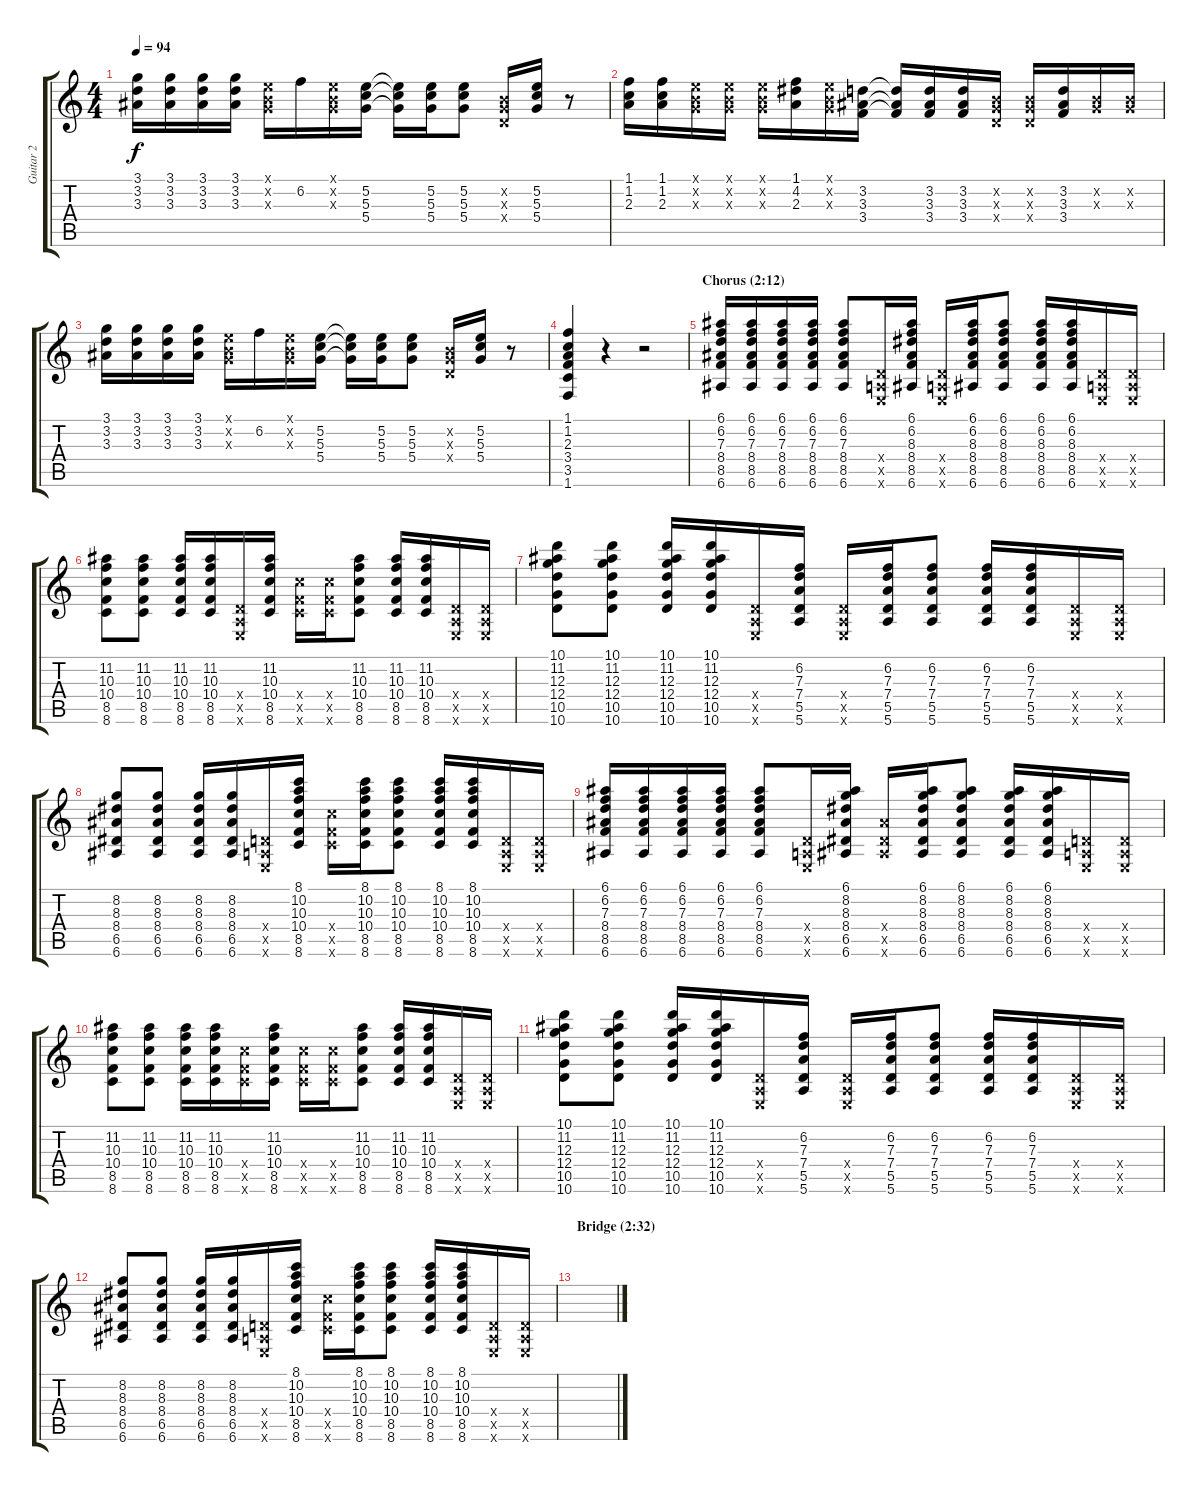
\track ("Guitar 2" "Guitar 2") {instrument distortionguitar}
\staff {score tabs}
\tuning (E4 B3 G3 D3 A2 E2) {hide}
\ts (4 4)
\tempo 94
\clef g2
\ks c
(3.1 3.2 3.3).16{dy f} (3.1 3.2 3.3).16 (3.1 3.2 3.3).16 (3.1 3.2 3.3).16 (0.1{x} 0.2{x} 0.3{x}).16 6.2.16 (0.1{x} 0.2{x} 0.3{x}).16 (5.2 5.3 5.4).16 (5.2{t} 5.3{t} 5.4{t}).16 (5.2 5.3 5.4).16 (5.2 5.3 5.4).8 (0.2{x} 0.3{x} 0.4{x}).16 (5.2 5.3 5.4).16 r.8 |
(1.1 1.2 2.3).16 (1.1 1.2 2.3).16 (0.1{x} 0.2{x} 0.3{x}).16 (0.1{x} 0.2{x} 0.3{x}).16 (0.1{x} 0.2{x} 0.3{x}).16 (1.1 4.2 2.3).16 (0.1{x} 0.2{x} 0.3{x}).16 (3.2 3.3 3.4).16 (3.2{t} 3.3{t} 3.4{t}).16 (3.2 3.3 3.4).16 (3.2 3.3 3.4).16 (0.2{x} 0.3{x} 0.4{x}).16 (0.2{x} 0.3{x} 0.4{x}).16 (3.2 3.3 3.4).16 (0.2{x} 0.3{x}).16 (0.2{x} 0.3{x}).16 |
(3.1 3.2 3.3).16 (3.1 3.2 3.3).16 (3.1 3.2 3.3).16 (3.1 3.2 3.3).16 (0.1{x} 0.2{x} 0.3{x}).16 6.2.16 (0.1{x} 0.2{x} 0.3{x}).16 (5.2 5.3 5.4).16 (5.2{t} 5.3{t} 5.4{t}).16 (5.2 5.3 5.4).16 (5.2 5.3 5.4).8 (0.2{x} 0.3{x} 0.4{x}).16 (5.2 5.3 5.4).16 r.8 |
(1.1 1.2 2.3 3.4 3.5 1.6).4 r.4 r.2 |
\section ("" "Chorus (2:12)")
(6.1 6.2 7.3 8.4 8.5 6.6).16 (6.1 6.2 7.3 8.4 8.5 6.6).16 (6.1 6.2 7.3 8.4 8.5 6.6).16 (6.1 6.2 7.3 8.4 8.5 6.6).16 (6.1 6.2 7.3 8.4 8.5 6.6).8 (0.4{x} 0.5{x} 0.6{x}).16 (6.1 6.2 8.3 8.4 8.5 6.6).16 (0.4{x} 0.5{x} 0.6{x}).16 (6.1 6.2 8.3 8.4 8.5 6.6).16 (6.1 6.2 8.3 8.4 8.5 6.6).8 (6.1 6.2 8.3 8.4 8.5 6.6).16 (6.1 6.2 8.3 8.4 8.5 6.6).16 (0.4{x} 0.5{x} 0.6{x}).16 (0.4{x} 0.5{x} 0.6{x}).16 |
(11.2 10.3 10.4 8.5 8.6).8 (11.2 10.3 10.4 8.5 8.6).8 (11.2 10.3 10.4 8.5 8.6).16 (11.2 10.3 10.4 8.5 8.6).16 (0.4{x} 0.5{x} 0.6{x}).16 (11.2 10.3 10.4 8.5 8.6).16 (10.4{x} 8.5{x} 8.6{x}).16 (10.4{x} 8.5{x} 8.6{x}).16 (11.2 10.3 10.4 8.5 8.6).8 (11.2 10.3 10.4 8.5 8.6).16 (11.2 10.3 10.4 8.5 8.6).16 (0.4{x} 0.5{x} 0.6{x}).16 (0.4{x} 0.5{x} 0.6{x}).16 |
(10.1 11.2 12.3 12.4 10.5 10.6).8 (10.1 11.2 12.3 12.4 10.5 10.6).8 (10.1 11.2 12.3 12.4 10.5 10.6).16 (10.1 11.2 12.3 12.4 10.5 10.6).16 (0.4{x} 0.5{x} 0.6{x}).16 (6.2 7.3 7.4 5.5 5.6).16 (0.4{x} 0.5{x} 0.6{x}).16 (6.2 7.3 7.4 5.5 5.6).16 (6.2 7.3 7.4 5.5 5.6).8 (6.2 7.3 7.4 5.5 5.6).16 (6.2 7.3 7.4 5.5 5.6).16 (0.4{x} 0.5{x} 0.6{x}).16 (0.4{x} 0.5{x} 0.6{x}).16 |
(8.2 8.3 8.4 6.5 6.6).8 (8.2 8.3 8.4 6.5 6.6).8 (8.2 8.3 8.4 6.5 6.6).16 (8.2 8.3 8.4 6.5 6.6).16 (0.4{x} 0.5{x} 0.6{x}).16 (8.1 10.2 10.3 10.4 8.5 8.6).16 (10.4{x} 8.5{x} 8.6{x}).16 (8.1 10.2 10.3 10.4 8.5 8.6).16 (8.1 10.2 10.3 10.4 8.5 8.6).8 (8.1 10.2 10.3 10.4 8.5 8.6).16 (8.1 10.2 10.3 10.4 8.5 8.6).16 (0.4{x} 0.5{x} 0.6{x}).16 (0.4{x} 0.5{x} 0.6{x}).16 |
(6.1 6.2 7.3 8.4 8.5 6.6).16 (6.1 6.2 7.3 8.4 8.5 6.6).16 (6.1 6.2 7.3 8.4 8.5 6.6).16 (6.1 6.2 7.3 8.4 8.5 6.6).16 (6.1 6.2 7.3 8.4 8.5 6.6).8 (0.4{x} 0.5{x} 0.6{x}).16 (6.1 8.2 8.3 8.4 6.5 6.6).16 (8.4{x} 6.5{x} 6.6{x}).16 (6.1 8.2 8.3 8.4 6.5 6.6).16 (6.1 8.2 8.3 8.4 6.5 6.6).8 (6.1 8.2 8.3 8.4 6.5 6.6).16 (6.1 8.2 8.3 8.4 6.5 6.6).16 (0.4{x} 0.5{x} 0.6{x}).16 (0.4{x} 0.5{x} 0.6{x}).16 |
(11.2 10.3 10.4 8.5 8.6).8 (11.2 10.3 10.4 8.5 8.6).8 (11.2 10.3 10.4 8.5 8.6).16 (11.2 10.3 10.4 8.5 8.6).16 (10.4{x} 8.5{x} 8.6{x}).16 (11.2 10.3 10.4 8.5 8.6).16 (10.4{x} 8.5{x} 8.6{x}).16 (10.4{x} 8.5{x} 8.6{x}).16 (11.2 10.3 10.4 8.5 8.6).8 (11.2 10.3 10.4 8.5 8.6).16 (11.2 10.3 10.4 8.5 8.6).16 (0.4{x} 0.5{x} 0.6{x}).16 (0.4{x} 0.5{x} 0.6{x}).16 |
(10.1 11.2 12.3 12.4 10.5 10.6).8 (10.1 11.2 12.3 12.4 10.5 10.6).8 (10.1 11.2 12.3 12.4 10.5 10.6).16 (10.1 11.2 12.3 12.4 10.5 10.6).16 (0.4{x} 0.5{x} 0.6{x}).16 (6.2 7.3 7.4 5.5 5.6).16 (0.4{x} 0.5{x} 0.6{x}).16 (6.2 7.3 7.4 5.5 5.6).16 (6.2 7.3 7.4 5.5 5.6).8 (6.2 7.3 7.4 5.5 5.6).16 (6.2 7.3 7.4 5.5 5.6).16 (0.4{x} 0.5{x} 0.6{x}).16 (0.4{x} 0.5{x} 0.6{x}).16 |
(8.2 8.3 8.4 6.5 6.6).8 (8.2 8.3 8.4 6.5 6.6).8 (8.2 8.3 8.4 6.5 6.6).16 (8.2 8.3 8.4 6.5 6.6).16 (0.4{x} 0.5{x} 0.6{x}).16 (8.1 10.2 10.3 10.4 8.5 8.6).16 (10.4{x} 8.5{x} 8.6{x}).16 (8.1 10.2 10.3 10.4 8.5 8.6).16 (8.1 10.2 10.3 10.4 8.5 8.6).8 (8.1 10.2 10.3 10.4 8.5 8.6).16 (8.1 10.2 10.3 10.4 8.5 8.6).16 (0.4{x} 0.5{x} 0.6{x}).16 (0.4{x} 0.5{x} 0.6{x}).16 |
\section ("" "Bridge (2:32)")
